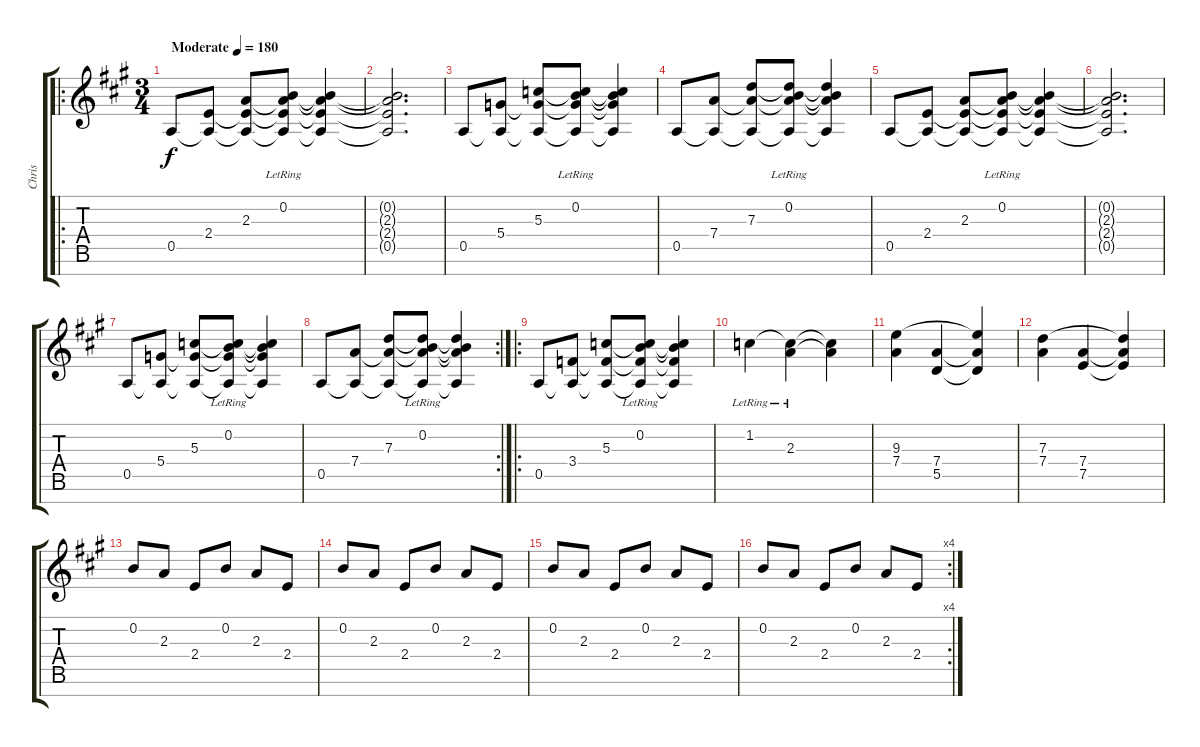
\track ("Chris" "Chris") {instrument distortionguitar}
\staff {score tabs}
\tuning (E4 B3 G3 D3 A2 E2 B1) {hide}
\ro
\ts (3 4)
\tempo (180 "Moderate")
\clef g2
\ks a
0.5.8{dy f instrument distortionguitar} (2.4 0.5{t}).8 (2.3 2.4{t} 0.5{t}).8 (0.2{lr} 2.3{t} 2.4{t} 0.5{t}).8 (0.2{t} 2.3{t} 2.4{t} 0.5{t}).4 |
(0.2{t} 2.3{t} 2.4{t} 0.5{t}).2{d} |
0.5.8 (5.4 0.5{t}).8 (5.3 5.4{t} 0.5{t}).8 (0.2{lr} 5.3{t} 5.4{t} 0.5{t}).8 (0.2{t} 5.3{t} 5.4{t} 0.5{t}).4 |
0.5.8 (7.4 0.5{t}).8 (7.3 7.4{t} 0.5{t}).8 (0.2{lr} 7.3{t} 7.4{t} 0.5{t}).8 (0.2{t} 7.3{t} 7.4{t} 0.5{t}).4 |
0.5.8 (2.4 0.5{t}).8 (2.3 2.4{t} 0.5{t}).8 (0.2{lr} 2.3{t} 2.4{t} 0.5{t}).8 (0.2{t} 2.3{t} 2.4{t} 0.5{t}).4 |
(0.2{t} 2.3{t} 2.4{t} 0.5{t}).2{d} |
0.5.8 (5.4 0.5{t}).8 (5.3 5.4{t} 0.5{t}).8 (0.2{lr} 5.3{t} 5.4{t} 0.5{t}).8 (0.2{t} 5.3{t} 5.4{t} 0.5{t}).4 |
\rc 2
0.5.8 (7.4 0.5{t}).8 (7.3 7.4{t} 0.5{t}).8 (0.2{lr} 7.3{t} 7.4{t} 0.5{t}).8 (0.2{t} 7.3{t} 7.4{t} 0.5{t}).4 |
\ro
0.5.8 (3.4 0.5{t}).8 (5.3 3.4{t} 0.5{t}).8 (0.2{lr} 5.3{t} 3.4{t} 0.5{t}).8 (0.2{t} 5.3{t} 3.4{t} 0.5{t}).4 |
1.2{lr}.4 (1.2{t} 2.3{lr}).4 (1.2{t} 2.3{t}).4 |
(9.3 7.4).4 (7.4 5.5).4 (9.3{t} 7.4{t} 5.5{t}).4 |
(7.3 7.4).4 (7.4 7.5).4 (7.3{t} 7.4{t} 7.5{t}).4 |
0.2.8 2.3.8 2.4.8 0.2.8 2.3.8 2.4.8 |
0.2.8 2.3.8 2.4.8 0.2.8 2.3.8 2.4.8 |
0.2.8 2.3.8 2.4.8 0.2.8 2.3.8 2.4.8 |
\rc 4
0.2.8 2.3.8 2.4.8 0.2.8 2.3.8 2.4.8
